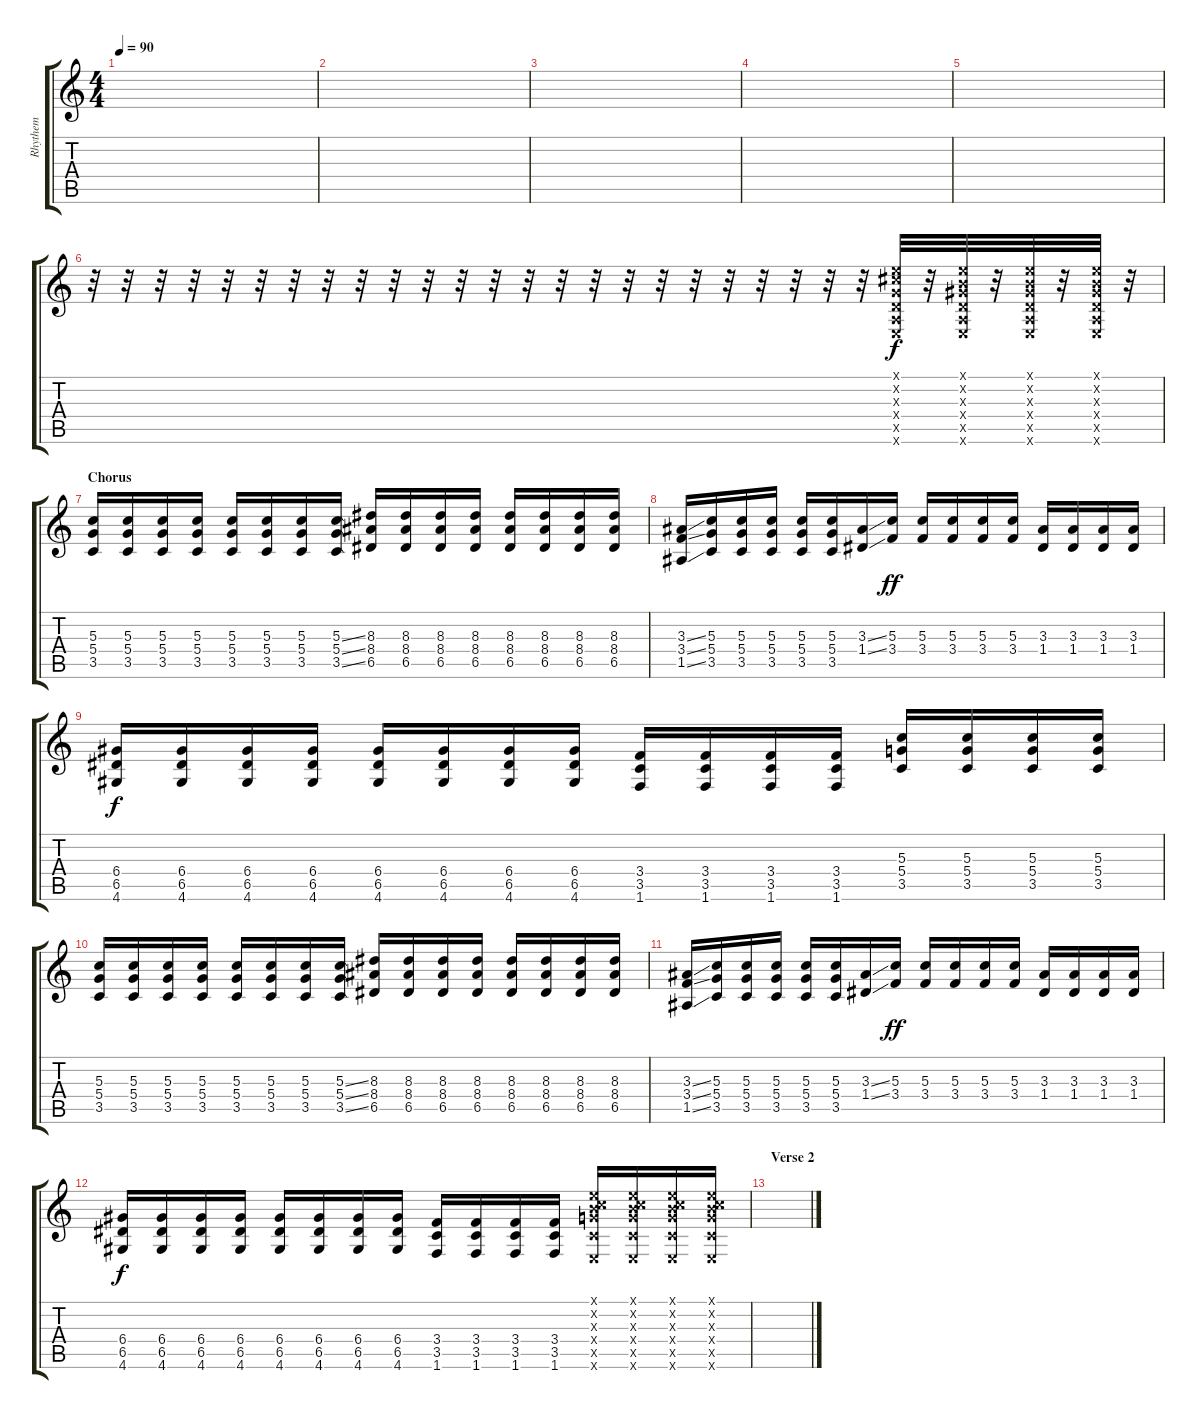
\track ("Rhythem" "Rhythem") {instrument overdrivenguitar}
\staff {score tabs}
\tuning (E4 B3 G3 D3 A2 E2) {hide}
\ts (4 4)
\tempo 90
\clef g2
\ks c
|
|
|
|
|
r.32 r.32 r.32 r.32 r.32 r.32 r.32 r.32 r.32 r.32 r.32 r.32 r.32 r.32 r.32 r.32 r.32 r.32 r.32 r.32 r.32 r.32 r.32 r.32 (0.1{x} 2.2{x} 0.3{x} 0.4{x} 0.5{x} 0.6{x}).32{volume 16} r.32 (0.1{x} 0.2{x} 1.3{x} 0.4{x} 0.5{x} 0.6{x}).32 r.32 (0.1{x} 0.2{x} 1.3{x} 0.4{x} 0.5{x} 0.6{x}).32 r.32 (0.1{x} 0.2{x} 1.3{x} 0.4{x} 0.5{x} 0.6{x}).32 r.32 |
\section ("" "Chorus")
(5.3 5.4 3.5).16{volume 11} (5.3 5.4 3.5).16 (5.3 5.4 3.5).16 (5.3 5.4 3.5).16 (5.3 5.4 3.5).16 (5.3 5.4 3.5).16 (5.3 5.4 3.5).16 (5.3{ss} 5.4{ss} 3.5{ss}).16 (8.3 8.4 6.5).16 (8.3 8.4 6.5).16 (8.3 8.4 6.5).16 (8.3 8.4 6.5).16 (8.3 8.4 6.5).16 (8.3 8.4 6.5).16 (8.3 8.4 6.5).16 (8.3 8.4 6.5).16 |
(3.3{ss} 3.4{ss} 1.5{ss}).16 (5.3 5.4 3.5).16 (5.3 5.4 3.5).16 (5.3 5.4 3.5).16 (5.3 5.4 3.5).16 (5.3 5.4 3.5).16 (3.3{ss} 1.4{ss}).16 (5.3 3.4).16{dy ff} (5.3 3.4).16 (5.3 3.4).16 (5.3 3.4).16 (5.3 3.4).16 (3.3 1.4).16 (3.3 1.4).16 (3.3 1.4).16 (3.3 1.4).16 |
(6.4 6.5 4.6).16{dy f} (6.4 6.5 4.6).16 (6.4 6.5 4.6).16 (6.4 6.5 4.6).16 (6.4 6.5 4.6).16 (6.4 6.5 4.6).16 (6.4 6.5 4.6).16 (6.4 6.5 4.6).16 (3.4 3.5 1.6).16 (3.4 3.5 1.6).16 (3.4 3.5 1.6).16 (3.4 3.5 1.6).16 (5.3 5.4 3.5).16 (5.3 5.4 3.5).16 (5.3 5.4 3.5).16 (5.3 5.4 3.5).16 |
(5.3 5.4 3.5).16 (5.3 5.4 3.5).16 (5.3 5.4 3.5).16 (5.3 5.4 3.5).16 (5.3 5.4 3.5).16 (5.3 5.4 3.5).16 (5.3 5.4 3.5).16 (5.3{ss} 5.4{ss} 3.5{ss}).16 (8.3 8.4 6.5).16 (8.3 8.4 6.5).16 (8.3 8.4 6.5).16 (8.3 8.4 6.5).16 (8.3 8.4 6.5).16 (8.3 8.4 6.5).16 (8.3 8.4 6.5).16 (8.3 8.4 6.5).16 |
(3.3{ss} 3.4{ss} 1.5{ss}).16 (5.3 5.4 3.5).16 (5.3 5.4 3.5).16 (5.3 5.4 3.5).16 (5.3 5.4 3.5).16 (5.3 5.4 3.5).16 (3.3{ss} 1.4{ss}).16 (5.3 3.4).16{dy ff} (5.3 3.4).16 (5.3 3.4).16 (5.3 3.4).16 (5.3 3.4).16 (3.3 1.4).16 (3.3 1.4).16 (3.3 1.4).16 (3.3 1.4).16 |
(6.4 6.5 4.6).16{dy f} (6.4 6.5 4.6).16 (6.4 6.5 4.6).16 (6.4 6.5 4.6).16 (6.4 6.5 4.6).16 (6.4 6.5 4.6).16 (6.4 6.5 4.6).16 (6.4 6.5 4.6).16 (3.4 3.5 1.6).16 (3.4 3.5 1.6).16 (3.4 3.5 1.6).16 (3.4 3.5 1.6).16 (0.1{x} 0.2{x} 5.3{x} 5.4{x} 3.5{x} 0.6{x}).16 (0.1{x} 0.2{x} 5.3{x} 5.4{x} 3.5{x} 0.6{x}).16 (0.1{x} 0.2{x} 5.3{x} 5.4{x} 3.5{x} 0.6{x}).16 (0.1{x} 0.2{x} 5.3{x} 5.4{x} 3.5{x} 0.6{x}).16 |
\section ("" "Verse 2")
